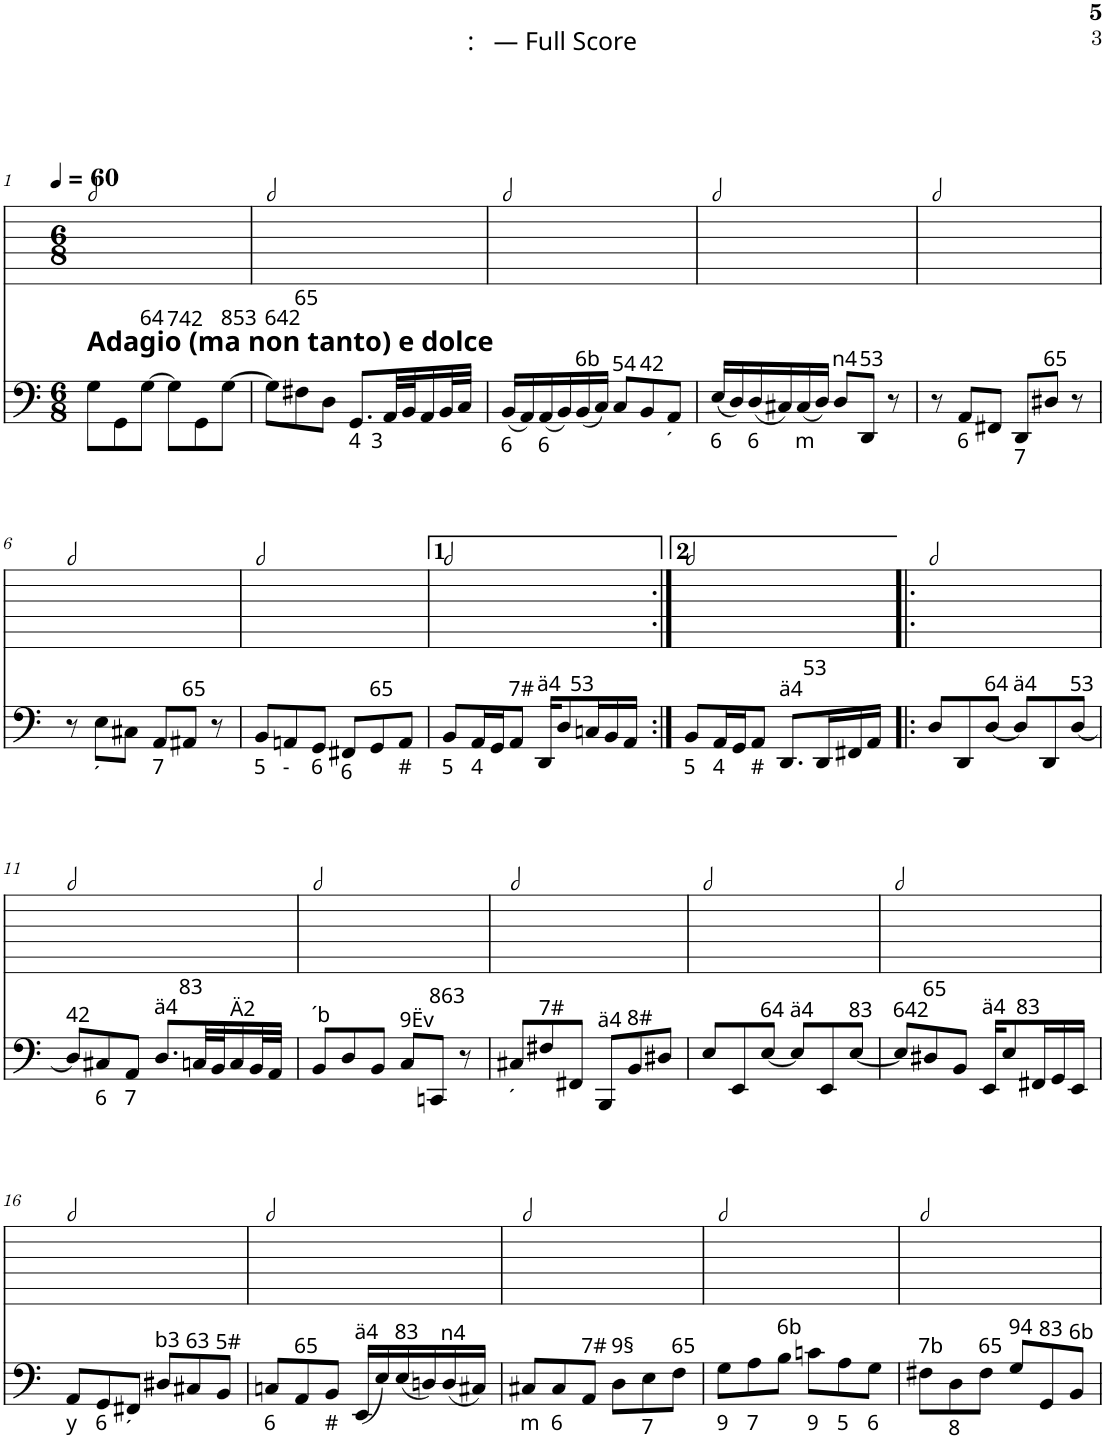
**kern	**kern
*part2	*part1
*staff2	*staff1
*I"(2)	*I"Lute (tablature)
!!LO:PB:g=z
*clefF4	*
*k[]	*k[]
*M6/8	*M6/8
*MM60	*MM60
=1	=1
!LO:TX:a:B:t=Adagio (ma non tanto) e dolce	!
8G\L	2.r
8GG\	.
!LO:TX:a:t=64	!
[8G\J	.
!LO:TX:a:t=742	!
8G\L]	.
8GG\	.
!LO:TX:a:t=853	!
[8G\J	.
=2	=2
*^	*
!LO:TX:a:t=642	!	!
8G\L]	4.ryy	2.r
!LO:TX:a:t=65	!	!
8F#X\	.	.
8D\J	.	.
!LO:TX:b:t=4	!	!
8.GG/L	8ryy	.
!	!LO:TX:b:t=3	!
.	8ryy	.
32AA/LL	.	.
32BB/J	.	.
16AA/	8ryy	.
32BB/L	.	.
32C/JJJ	.	.
*v	*v	*
=3	=3
!LO:TX:b:t=6	!
(<16BB/LL	2.r
16AA/)	.
!LO:TX:b:t=6	!
(<16AA/	.
16BB/)	.
!LO:TX:a:t=6b	!
(<16BB/	.
16C/JJ)	.
!LO:TX:a:t=54	!
8C/L	.
!LO:TX:a:t=42	!
8BB/	.
!LO:TX:b:t=´	!
8AA/J	.
=4	=4
!LO:TX:b:t=6	!
(<16E/LL	2.r
16D/)	.
!LO:TX:b:t=6	!
(<16D/	.
16C#X/)	.
!LO:TX:b:t=m	!
(<16C#/	.
16D/JJ)	.
!LO:TX:a:t=n4	!
8D/L	.
!LO:TX:a:t=53	!
8DD/J	.
8r	.
=5	=5
8r	2.r
!LO:TX:b:t=6	!
8AA/L	.
8FF#X/J	.
!LO:TX:b:t=7	!
8DD/L	.
!LO:TX:a:t=65	!
8D#X/J	.
8r	.
!!LO:LB:g=z
=6	=6
8r	2.r
!LO:TX:b:t=´	!
8E\L	.
8C#X\J	.
!LO:TX:b:t=7	!
8AA/L	.
!LO:TX:a:t=65	!
8AA#X/J	.
8r	.
=7	=7
!LO:TX:b:t=5	!
8BB/L	2.r
!LO:TX:b:t=-	!
8AAn/	.
!LO:TX:b:t=6	!
8GG/J	.
!LO:TX:b:t=6	!
8FF#X/L	.
!LO:TX:a:t=65	!
8GG/	.
!LO:TX:b:t=#	!
8AA/J	.
=8	=8
*^	*
!LO:TX:b:t=5	!	!
8BB/L	4.ryy	2.r
!LO:TX:b:t=4	!	!
16AA/L	.	.
16GG/J	.	.
!LO:TX:a:t=7#	!	!
8AA/J	.	.
!LO:TX:a:t=ä4	!	!
16DD/KL	8ryy	.
8D/	.	.
!	!LO:TX:a:t=53	!
.	8ryy	.
16Cn/L	.	.
16BB/	8ryy	.
16AA/JJ	.	.
=9:|!	=9:|!	=9:|!
!LO:TX:b:t=5	!	!
8BB/L	4.ryy	2.r
!LO:TX:b:t=4	!	!
16AA/L	.	.
16GG/J	.	.
!LO:TX:b:t=#	!	!
8AA/J	.	.
!LO:TX:a:t=ä4	!	!
8.DD/L	8ryy	.
!	!LO:TX:a:t=53	!
.	8ryy	.
16DD/L	.	.
16FF#X/	8ryy	.
16AA/JJ	.	.
*v	*v	*
=10!|:	=10!|:
8D/L	2.r
8DD/	.
!LO:TX:a:t=64	!
[8D/J	.
!LO:TX:a:t=ä4	!
8D/L]	.
8DD/	.
!LO:TX:a:t=53	!
[8D/J	.
!!LO:LB:g=z
=11	=11
*^	*
!LO:TX:a:t=42	!	!
8D/L]	4.ryy	2.r
!LO:TX:b:t=6	!	!
8C#X/	.	.
!LO:TX:b:t=7	!	!
8AA/J	.	.
!LO:TX:a:t=ä4	!	!
8.D/L	8ryy	.
!	!LO:TX:a:t=83	!
.	8ryy	.
32Cn/LL	.	.
32BB/J	.	.
!LO:TX:a:t=Ä2	!	!
16C/	8ryy	.
32BB/L	.	.
32AA/JJJ	.	.
*v	*v	*
=12	=12
!LO:TX:a:t=´b	!
8BB/L	2.r
8D/	.
8BB/J	.
!LO:TX:a:t=9Ëv	!
8C/L	.
!LO:TX:a:t=863	!
8CCn/J	.
8r	.
=13	=13
!LO:TX:b:t=´	!
8C#X/L	2.r
!LO:TX:a:t=7#	!
8F#X/	.
8FF#X/J	.
!LO:TX:a:t=ä4	!
8BBB/L	.
!LO:TX:a:t=8#	!
8BB/	.
8D#X/J	.
=14	=14
8E/L	2.r
8EE/	.
!LO:TX:a:t=64	!
[8E/J	.
!LO:TX:a:t=ä4	!
8E/L]	.
8EE/	.
!LO:TX:a:t=83	!
[8E/J	.
=15	=15
*^	*
!LO:TX:a:t=642	!	!
8E/L]	4.ryy	2.r
!LO:TX:a:t=65	!	!
8D#X/	.	.
8BB/J	.	.
!LO:TX:a:t=ä4	!	!
16EE/KL	8ryy	.
8E/	.	.
!	!LO:TX:a:t=83	!
.	8ryy	.
16FF#X/L	.	.
16GG/	8ryy	.
16EE/JJ	.	.
*v	*v	*
!!LO:LB:g=z
=16	=16
!LO:TX:b:t=y	!
8AA/L	2.r
!LO:TX:b:t=6	!
8GG/	.
!LO:TX:b:t=´	!
8FF#X/J	.
!LO:TX:a:t=b3	!
8D#X/L	.
!LO:TX:a:t=63	!
8C#X/	.
!LO:TX:a:t=5#	!
8BB/J	.
=17	=17
!LO:TX:b:t=6	!
8Cn/L	2.r
!LO:TX:a:t=65	!
8AA/	.
!LO:TX:b:t=#	!
8BB/J	.
!LO:TX:a:t=ä4	!
(<16EE/LL	.
16E/)	.
!LO:TX:a:t=83	!
(<16E/	.
16Dn/)	.
!LO:TX:a:t=n4	!
(<16D/	.
16C#X/JJ)	.
=18	=18
!LO:TX:b:t=m	!
8C#X/L	2.r
!LO:TX:b:t=6	!
8C#/	.
!LO:TX:a:t=7#	!
8AA/J	.
!LO:TX:a:t=9§	!
8D\L	.
!LO:TX:b:t=7	!
8E\	.
!LO:TX:a:t=65	!
8F\J	.
=19	=19
!LO:TX:b:t=9	!
8G\L	2.r
!LO:TX:b:t=7	!
8A\	.
!LO:TX:a:t=6b	!
8B\J	.
!LO:TX:b:t=9	!
8cn\L	.
!LO:TX:b:t=5	!
8A\	.
!LO:TX:b:t=6	!
8G\J	.
=20	=20
!LO:TX:a:t=7b	!
8F#X\L	2.r
!LO:TX:b:t=8	!
8D\	.
!LO:TX:a:t=65	!
8F#\J	.
!LO:TX:a:t=94	!
8G/L	.
!LO:TX:a:t=83	!
8GG/	.
!LO:TX:a:t=6b	!
8BB/J	.
=	=
*-	*-
